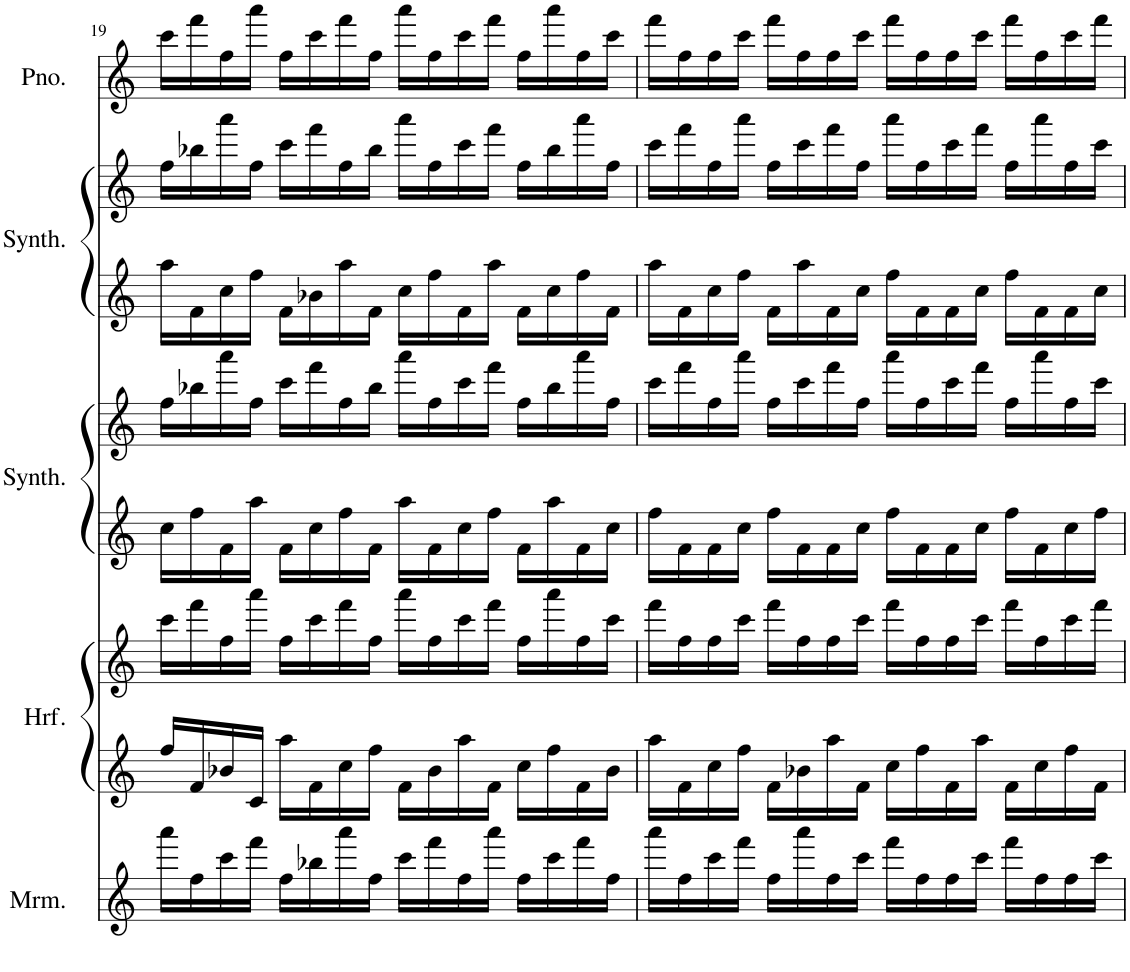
**kern	**kern	**kern	**kern	**kern	**kern	**kern	**kern
*part5	*part4	*part4	*part3	*part3	*part2	*part2	*part1
*staff8	*staff7	*staff6	*staff5	*staff4	*staff3	*staff2	*staff1
*I"Marimba	*I"Harfe	*	*I"String Synthesizer	*	*I"Atmosphere Synthesizer	*	*I"Piano
*I'Mrm.	*I'Hrf.	*	*I'Synth.	*	*I'Synth.	*	*I'Pno.
!!LO:PB:g=z
*clefG2	*clefG2	*clefG2	*clefG2	*clefG2	*clefG2	*clefG2	*clefG2
*k[]	*k[]	*k[]	*k[]	*k[]	*k[]	*k[]	*k[]
*M4/4	*M4/4	*M4/4	*M4/4	*M4/4	*M4/4	*M4/4	*M4/4
=19	=19	=19	=19	=19	=19	=19	=19
16aaa\LL	16ff/LL	16ccc\LL	16cc\LL	16ff\LL	16aa\LL	16ff\LL	16ccc\LL
16ff\	16f/	16fff\	16ff\	16bb-X\	16f\	16bb-X\	16fff\
16ccc\	16b-X/	16ff\	16f\	16aaa\	16cc\	16aaa\	16ff\
16fff\JJ	16c/JJ	16aaa\JJ	16aa\JJ	16ff\JJ	16ff\JJ	16ff\JJ	16aaa\JJ
16ff\LL	16aa\LL	16ff\LL	16f\LL	16ccc\LL	16f\LL	16ccc\LL	16ff\LL
16bb-X\	16f\	16ccc\	16cc\	16fff\	16b-X\	16fff\	16ccc\
16aaa\	16cc\	16fff\	16ff\	16ff\	16aa\	16ff\	16fff\
16ff\JJ	16ff\JJ	16ff\JJ	16f\JJ	16bb-\JJ	16f\JJ	16bb-\JJ	16ff\JJ
16ccc\LL	16f\LL	16aaa\LL	16aa\LL	16aaa\LL	16cc\LL	16aaa\LL	16aaa\LL
16fff\	16b-\	16ff\	16f\	16ff\	16ff\	16ff\	16ff\
16ff\	16aa\	16ccc\	16cc\	16ccc\	16f\	16ccc\	16ccc\
16aaa\JJ	16f\JJ	16fff\JJ	16ff\JJ	16fff\JJ	16aa\JJ	16fff\JJ	16fff\JJ
16ff\LL	16cc\LL	16ff\LL	16f\LL	16ff\LL	16f\LL	16ff\LL	16ff\LL
16ccc\	16ff\	16aaa\	16aa\	16bb-\	16cc\	16bb-\	16aaa\
16fff\	16f\	16ff\	16f\	16aaa\	16ff\	16aaa\	16ff\
16ff\JJ	16b-\JJ	16ccc\JJ	16cc\JJ	16ff\JJ	16f\JJ	16ff\JJ	16ccc\JJ
=20	=20	=20	=20	=20	=20	=20	=20
16aaa\LL	16aa\LL	16fff\LL	16ff\LL	16ccc\LL	16aa\LL	16ccc\LL	16fff\LL
16ff\	16f\	16ff\	16f\	16fff\	16f\	16fff\	16ff\
16ccc\	16cc\	16ff\	16f\	16ff\	16cc\	16ff\	16ff\
16fff\JJ	16ff\JJ	16ccc\JJ	16cc\JJ	16aaa\JJ	16ff\JJ	16aaa\JJ	16ccc\JJ
16ff\LL	16f\LL	16fff\LL	16ff\LL	16ff\LL	16f\LL	16ff\LL	16fff\LL
16aaa\	16b-X\	16ff\	16f\	16ccc\	16aa\	16ccc\	16ff\
16ff\	16aa\	16ff\	16f\	16fff\	16f\	16fff\	16ff\
16ccc\JJ	16f\JJ	16ccc\JJ	16cc\JJ	16ff\JJ	16cc\JJ	16ff\JJ	16ccc\JJ
16fff\LL	16cc\LL	16fff\LL	16ff\LL	16aaa\LL	16ff\LL	16aaa\LL	16fff\LL
16ff\	16ff\	16ff\	16f\	16ff\	16f\	16ff\	16ff\
16ff\	16f\	16ff\	16f\	16ccc\	16f\	16ccc\	16ff\
16ccc\JJ	16aa\JJ	16ccc\JJ	16cc\JJ	16fff\JJ	16cc\JJ	16fff\JJ	16ccc\JJ
16fff\LL	16f\LL	16fff\LL	16ff\LL	16ff\LL	16ff\LL	16ff\LL	16fff\LL
16ff\	16cc\	16ff\	16f\	16aaa\	16f\	16aaa\	16ff\
16ff\	16ff\	16ccc\	16cc\	16ff\	16f\	16ff\	16ccc\
16ccc\JJ	16f\JJ	16fff\JJ	16ff\JJ	16ccc\JJ	16cc\JJ	16ccc\JJ	16fff\JJ
=	=	=	=	=	=	=	=
*-	*-	*-	*-	*-	*-	*-	*-
